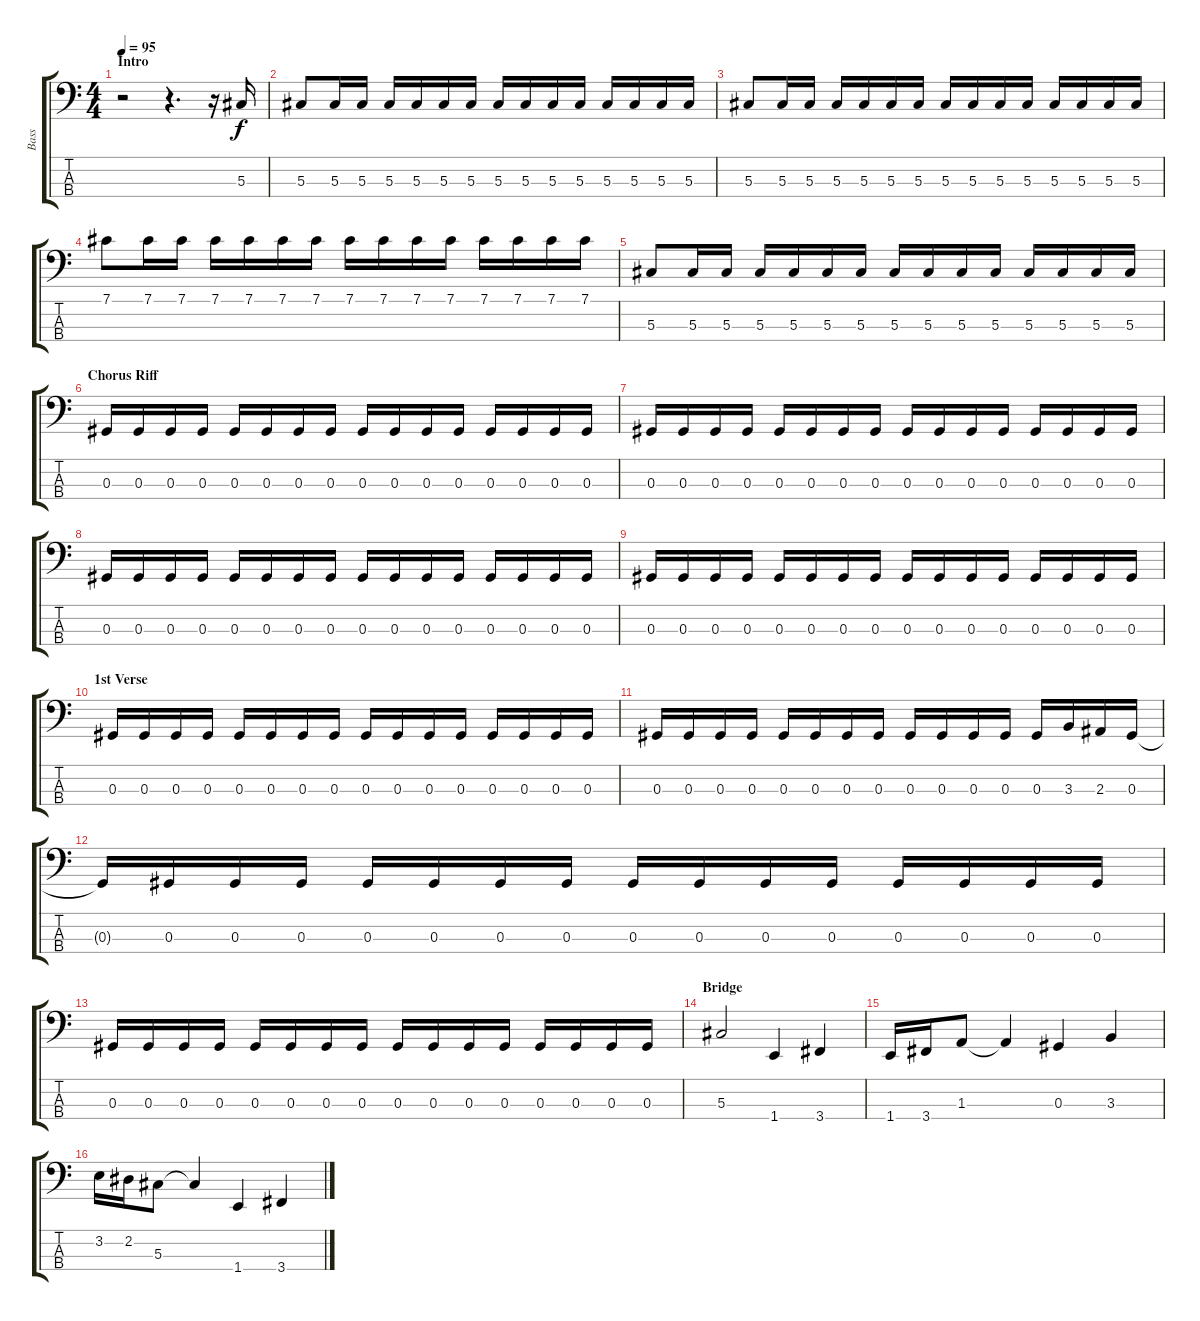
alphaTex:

\track ("Bass" "Bass") {instrument electricbassfinger}
\staff {score tabs}
\tuning (Gb2 Db2 Ab1 Eb1) {hide}
\ts (4 4)
\section ("" "Intro")
\tempo 95
\clef f4
\ks c
r.2{dy f instrument electricbassfinger} r.4{d} r.16 5.3.16 |
5.3.8 5.3.16 5.3.16 5.3.16 5.3.16 5.3.16 5.3.16 5.3.16 5.3.16 5.3.16 5.3.16 5.3.16 5.3.16 5.3.16 5.3.16 |
5.3.8 5.3.16 5.3.16 5.3.16 5.3.16 5.3.16 5.3.16 5.3.16 5.3.16 5.3.16 5.3.16 5.3.16 5.3.16 5.3.16 5.3.16 |
7.1.8 7.1.16 7.1.16 7.1.16 7.1.16 7.1.16 7.1.16 7.1.16 7.1.16 7.1.16 7.1.16 7.1.16 7.1.16 7.1.16 7.1.16 |
5.3.8 5.3.16 5.3.16 5.3.16 5.3.16 5.3.16 5.3.16 5.3.16 5.3.16 5.3.16 5.3.16 5.3.16 5.3.16 5.3.16 5.3.16 |
\section ("" "Chorus Riff")
0.3.16 0.3.16 0.3.16 0.3.16 0.3.16 0.3.16 0.3.16 0.3.16 0.3.16 0.3.16 0.3.16 0.3.16 0.3.16 0.3.16 0.3.16 0.3.16 |
0.3.16 0.3.16 0.3.16 0.3.16 0.3.16 0.3.16 0.3.16 0.3.16 0.3.16 0.3.16 0.3.16 0.3.16 0.3.16 0.3.16 0.3.16 0.3.16 |
0.3.16 0.3.16 0.3.16 0.3.16 0.3.16 0.3.16 0.3.16 0.3.16 0.3.16 0.3.16 0.3.16 0.3.16 0.3.16 0.3.16 0.3.16 0.3.16 |
0.3.16 0.3.16 0.3.16 0.3.16 0.3.16 0.3.16 0.3.16 0.3.16 0.3.16 0.3.16 0.3.16 0.3.16 0.3.16 0.3.16 0.3.16 0.3.16 |
\section ("" "1st Verse")
0.3.16 0.3.16 0.3.16 0.3.16 0.3.16 0.3.16 0.3.16 0.3.16 0.3.16 0.3.16 0.3.16 0.3.16 0.3.16 0.3.16 0.3.16 0.3.16 |
0.3.16 0.3.16 0.3.16 0.3.16 0.3.16 0.3.16 0.3.16 0.3.16 0.3.16 0.3.16 0.3.16 0.3.16 0.3.16 3.3.16 2.3.16 0.3.16 |
0.3{t}.16 0.3.16 0.3.16 0.3.16 0.3.16 0.3.16 0.3.16 0.3.16 0.3.16 0.3.16 0.3.16 0.3.16 0.3.16 0.3.16 0.3.16 0.3.16 |
0.3.16 0.3.16 0.3.16 0.3.16 0.3.16 0.3.16 0.3.16 0.3.16 0.3.16 0.3.16 0.3.16 0.3.16 0.3.16 0.3.16 0.3.16 0.3.16 |
\section ("" "Bridge")
5.3.2 1.4.4 3.4.4 |
1.4.16 3.4.16 1.3.8 1.3{t}.4 0.3.4 3.3.4 |
3.2.16 2.2.16 5.3.8 5.3{t}.4 1.4.4 3.4.4
